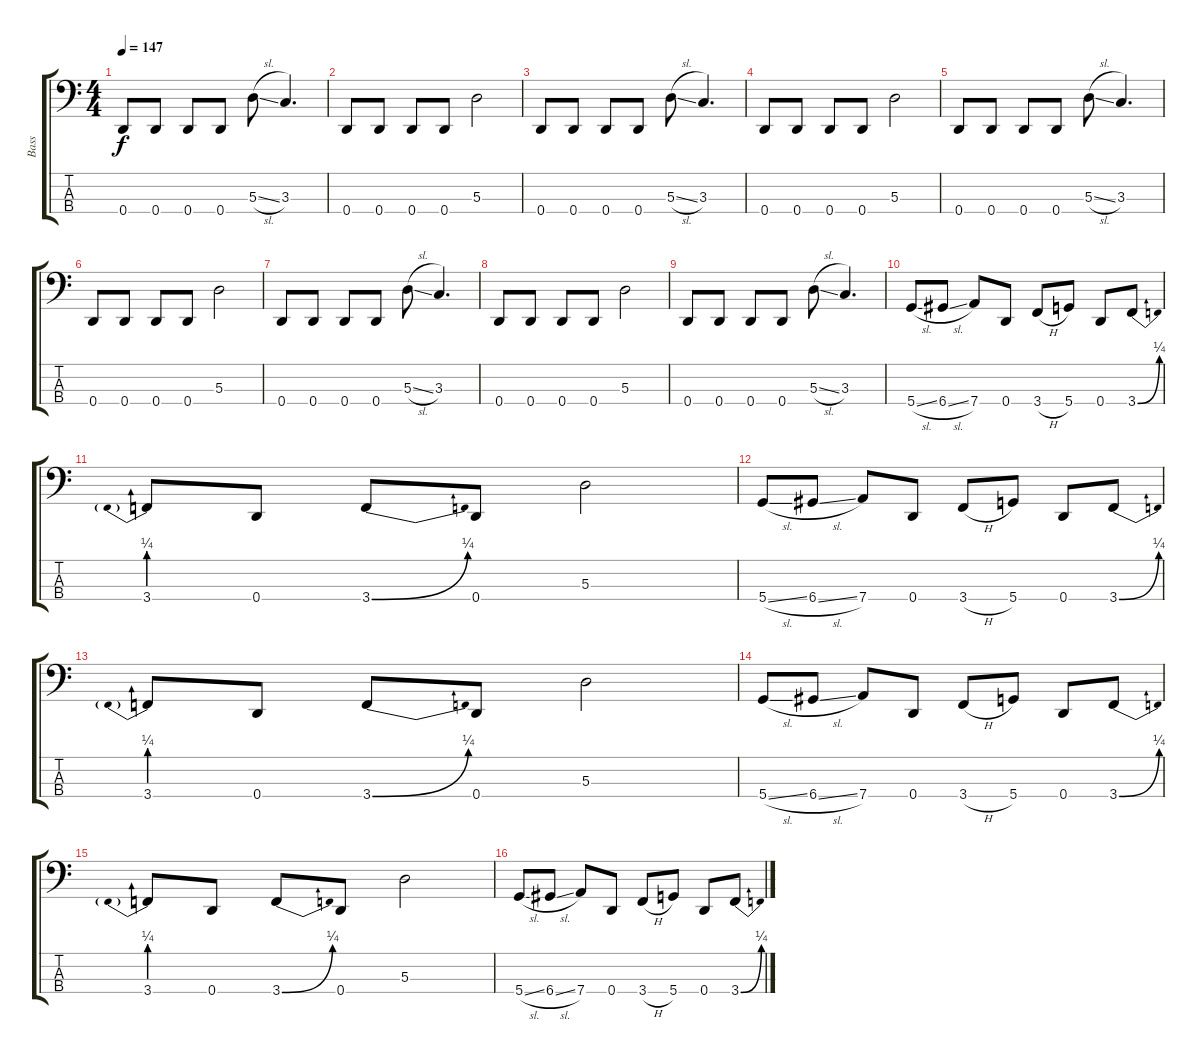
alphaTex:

\track ("Bass" "Bass") {instrument electricbassfinger}
\staff {score tabs}
\tuning (G2 D2 A1 D1) {hide}
\ts (4 4)
\tempo 147
\clef f4
\ks c
0.4.8{dy f} 0.4.8 0.4.8 0.4.8 5.3{sl}.8 3.3.4{d} |
0.4.8 0.4.8 0.4.8 0.4.8 5.3.2 |
0.4.8 0.4.8 0.4.8 0.4.8 5.3{sl}.8 3.3.4{d} |
0.4.8 0.4.8 0.4.8 0.4.8 5.3.2 |
0.4.8 0.4.8 0.4.8 0.4.8 5.3{sl}.8 3.3.4{d} |
0.4.8 0.4.8 0.4.8 0.4.8 5.3.2 |
0.4.8 0.4.8 0.4.8 0.4.8 5.3{sl}.8 3.3.4{d} |
0.4.8 0.4.8 0.4.8 0.4.8 5.3.2 |
0.4.8 0.4.8 0.4.8 0.4.8 5.3{sl}.8 3.3.4{d} |
5.4{sl}.8 6.4{sl}.8 7.4.8 0.4.8 3.4{h}.8 5.4.8 0.4.8 3.4{be (bend 0 0 60 1)}.8 |
3.4{be (prebend 0 1 60 1)}.8 0.4.8 3.4{be (bend 0 0 60 1)}.8 0.4.8 5.3.2 |
5.4{sl}.8 6.4{sl}.8 7.4.8 0.4.8 3.4{h}.8 5.4.8 0.4.8 3.4{be (bend 0 0 60 1)}.8 |
3.4{be (prebend 0 1 60 1)}.8 0.4.8 3.4{be (bend 0 0 60 1)}.8 0.4.8 5.3.2 |
5.4{sl}.8 6.4{sl}.8 7.4.8 0.4.8 3.4{h}.8 5.4.8 0.4.8 3.4{be (bend 0 0 60 1)}.8 |
3.4{be (prebend 0 1 60 1)}.8 0.4.8 3.4{be (bend 0 0 60 1)}.8 0.4.8 5.3.2 |
5.4{sl}.8 6.4{sl}.8 7.4.8 0.4.8 3.4{h}.8 5.4.8 0.4.8 3.4{be (bend 0 0 60 1)}.8
